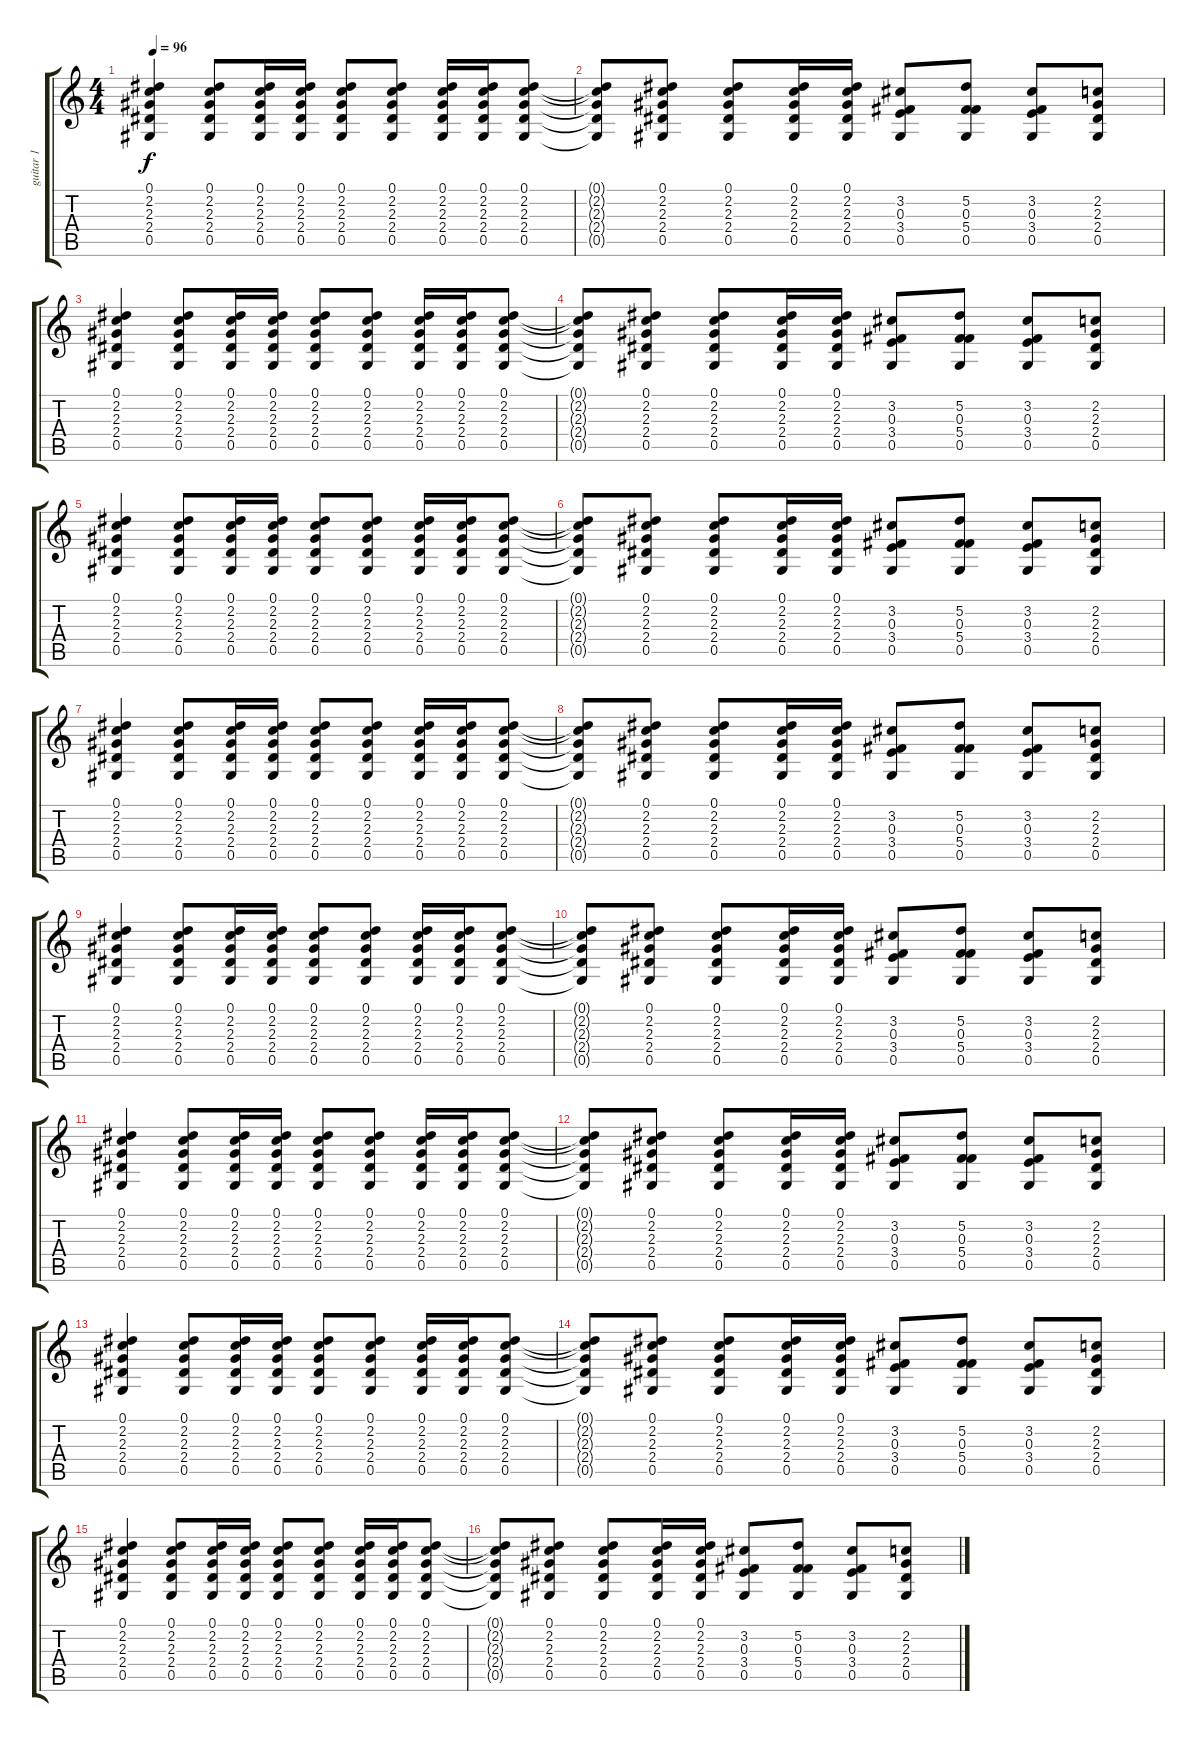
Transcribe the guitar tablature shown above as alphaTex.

\track ("guitar 1" "guitar 1") {instrument acousticguitarnylon}
\staff {score tabs}
\tuning (Eb4 Bb3 Gb3 Db3 Ab2 Eb2) {hide}
\ts (4 4)
\tempo 96
\clef g2
\ks c
(0.1 2.2 2.3 2.4 0.5).4{dy f instrument acousticguitarnylon} (0.1 2.2 2.3 2.4 0.5).8 (0.1 2.2 2.3 2.4 0.5).16 (0.1 2.2 2.3 2.4 0.5).16 (0.1 2.2 2.3 2.4 0.5).8 (0.1 2.2 2.3 2.4 0.5).8 (0.1 2.2 2.3 2.4 0.5).16 (0.1 2.2 2.3 2.4 0.5).16 (0.1 2.2 2.3 2.4 0.5).8 |
(0.1{t} 2.2{t} 2.3{t} 2.4{t} 0.5{t}).8 (0.1 2.2 2.3 2.4 0.5).8 (0.1 2.2 2.3 2.4 0.5).8 (0.1 2.2 2.3 2.4 0.5).16 (0.1 2.2 2.3 2.4 0.5).16 (3.2 0.3 3.4 0.5).8 (5.2 0.3 5.4 0.5).8 (3.2 0.3 3.4 0.5).8 (2.2 2.3 2.4 0.5).8 |
(0.1 2.2 2.3 2.4 0.5).4 (0.1 2.2 2.3 2.4 0.5).8 (0.1 2.2 2.3 2.4 0.5).16 (0.1 2.2 2.3 2.4 0.5).16 (0.1 2.2 2.3 2.4 0.5).8 (0.1 2.2 2.3 2.4 0.5).8 (0.1 2.2 2.3 2.4 0.5).16 (0.1 2.2 2.3 2.4 0.5).16 (0.1 2.2 2.3 2.4 0.5).8 |
(0.1{t} 2.2{t} 2.3{t} 2.4{t} 0.5{t}).8 (0.1 2.2 2.3 2.4 0.5).8 (0.1 2.2 2.3 2.4 0.5).8 (0.1 2.2 2.3 2.4 0.5).16 (0.1 2.2 2.3 2.4 0.5).16 (3.2 0.3 3.4 0.5).8 (5.2 0.3 5.4 0.5).8 (3.2 0.3 3.4 0.5).8 (2.2 2.3 2.4 0.5).8 |
(0.1 2.2 2.3 2.4 0.5).4 (0.1 2.2 2.3 2.4 0.5).8 (0.1 2.2 2.3 2.4 0.5).16 (0.1 2.2 2.3 2.4 0.5).16 (0.1 2.2 2.3 2.4 0.5).8 (0.1 2.2 2.3 2.4 0.5).8 (0.1 2.2 2.3 2.4 0.5).16 (0.1 2.2 2.3 2.4 0.5).16 (0.1 2.2 2.3 2.4 0.5).8 |
(0.1{t} 2.2{t} 2.3{t} 2.4{t} 0.5{t}).8 (0.1 2.2 2.3 2.4 0.5).8 (0.1 2.2 2.3 2.4 0.5).8 (0.1 2.2 2.3 2.4 0.5).16 (0.1 2.2 2.3 2.4 0.5).16 (3.2 0.3 3.4 0.5).8 (5.2 0.3 5.4 0.5).8 (3.2 0.3 3.4 0.5).8 (2.2 2.3 2.4 0.5).8 |
(0.1 2.2 2.3 2.4 0.5).4 (0.1 2.2 2.3 2.4 0.5).8 (0.1 2.2 2.3 2.4 0.5).16 (0.1 2.2 2.3 2.4 0.5).16 (0.1 2.2 2.3 2.4 0.5).8 (0.1 2.2 2.3 2.4 0.5).8 (0.1 2.2 2.3 2.4 0.5).16 (0.1 2.2 2.3 2.4 0.5).16 (0.1 2.2 2.3 2.4 0.5).8 |
(0.1{t} 2.2{t} 2.3{t} 2.4{t} 0.5{t}).8 (0.1 2.2 2.3 2.4 0.5).8 (0.1 2.2 2.3 2.4 0.5).8 (0.1 2.2 2.3 2.4 0.5).16 (0.1 2.2 2.3 2.4 0.5).16 (3.2 0.3 3.4 0.5).8 (5.2 0.3 5.4 0.5).8 (3.2 0.3 3.4 0.5).8 (2.2 2.3 2.4 0.5).8 |
(0.1 2.2 2.3 2.4 0.5).4 (0.1 2.2 2.3 2.4 0.5).8 (0.1 2.2 2.3 2.4 0.5).16 (0.1 2.2 2.3 2.4 0.5).16 (0.1 2.2 2.3 2.4 0.5).8 (0.1 2.2 2.3 2.4 0.5).8 (0.1 2.2 2.3 2.4 0.5).16 (0.1 2.2 2.3 2.4 0.5).16 (0.1 2.2 2.3 2.4 0.5).8 |
(0.1{t} 2.2{t} 2.3{t} 2.4{t} 0.5{t}).8 (0.1 2.2 2.3 2.4 0.5).8 (0.1 2.2 2.3 2.4 0.5).8 (0.1 2.2 2.3 2.4 0.5).16 (0.1 2.2 2.3 2.4 0.5).16 (3.2 0.3 3.4 0.5).8 (5.2 0.3 5.4 0.5).8 (3.2 0.3 3.4 0.5).8 (2.2 2.3 2.4 0.5).8 |
(0.1 2.2 2.3 2.4 0.5).4 (0.1 2.2 2.3 2.4 0.5).8 (0.1 2.2 2.3 2.4 0.5).16 (0.1 2.2 2.3 2.4 0.5).16 (0.1 2.2 2.3 2.4 0.5).8 (0.1 2.2 2.3 2.4 0.5).8 (0.1 2.2 2.3 2.4 0.5).16 (0.1 2.2 2.3 2.4 0.5).16 (0.1 2.2 2.3 2.4 0.5).8 |
(0.1{t} 2.2{t} 2.3{t} 2.4{t} 0.5{t}).8 (0.1 2.2 2.3 2.4 0.5).8 (0.1 2.2 2.3 2.4 0.5).8 (0.1 2.2 2.3 2.4 0.5).16 (0.1 2.2 2.3 2.4 0.5).16 (3.2 0.3 3.4 0.5).8 (5.2 0.3 5.4 0.5).8 (3.2 0.3 3.4 0.5).8 (2.2 2.3 2.4 0.5).8 |
(0.1 2.2 2.3 2.4 0.5).4 (0.1 2.2 2.3 2.4 0.5).8 (0.1 2.2 2.3 2.4 0.5).16 (0.1 2.2 2.3 2.4 0.5).16 (0.1 2.2 2.3 2.4 0.5).8 (0.1 2.2 2.3 2.4 0.5).8 (0.1 2.2 2.3 2.4 0.5).16 (0.1 2.2 2.3 2.4 0.5).16 (0.1 2.2 2.3 2.4 0.5).8 |
(0.1{t} 2.2{t} 2.3{t} 2.4{t} 0.5{t}).8 (0.1 2.2 2.3 2.4 0.5).8 (0.1 2.2 2.3 2.4 0.5).8 (0.1 2.2 2.3 2.4 0.5).16 (0.1 2.2 2.3 2.4 0.5).16 (3.2 0.3 3.4 0.5).8 (5.2 0.3 5.4 0.5).8 (3.2 0.3 3.4 0.5).8 (2.2 2.3 2.4 0.5).8 |
(0.1 2.2 2.3 2.4 0.5).4 (0.1 2.2 2.3 2.4 0.5).8 (0.1 2.2 2.3 2.4 0.5).16 (0.1 2.2 2.3 2.4 0.5).16 (0.1 2.2 2.3 2.4 0.5).8 (0.1 2.2 2.3 2.4 0.5).8 (0.1 2.2 2.3 2.4 0.5).16 (0.1 2.2 2.3 2.4 0.5).16 (0.1 2.2 2.3 2.4 0.5).8 |
(0.1{t} 2.2{t} 2.3{t} 2.4{t} 0.5{t}).8 (0.1 2.2 2.3 2.4 0.5).8 (0.1 2.2 2.3 2.4 0.5).8 (0.1 2.2 2.3 2.4 0.5).16 (0.1 2.2 2.3 2.4 0.5).16 (3.2 0.3 3.4 0.5).8 (5.2 0.3 5.4 0.5).8 (3.2 0.3 3.4 0.5).8 (2.2 2.3 2.4 0.5).8
